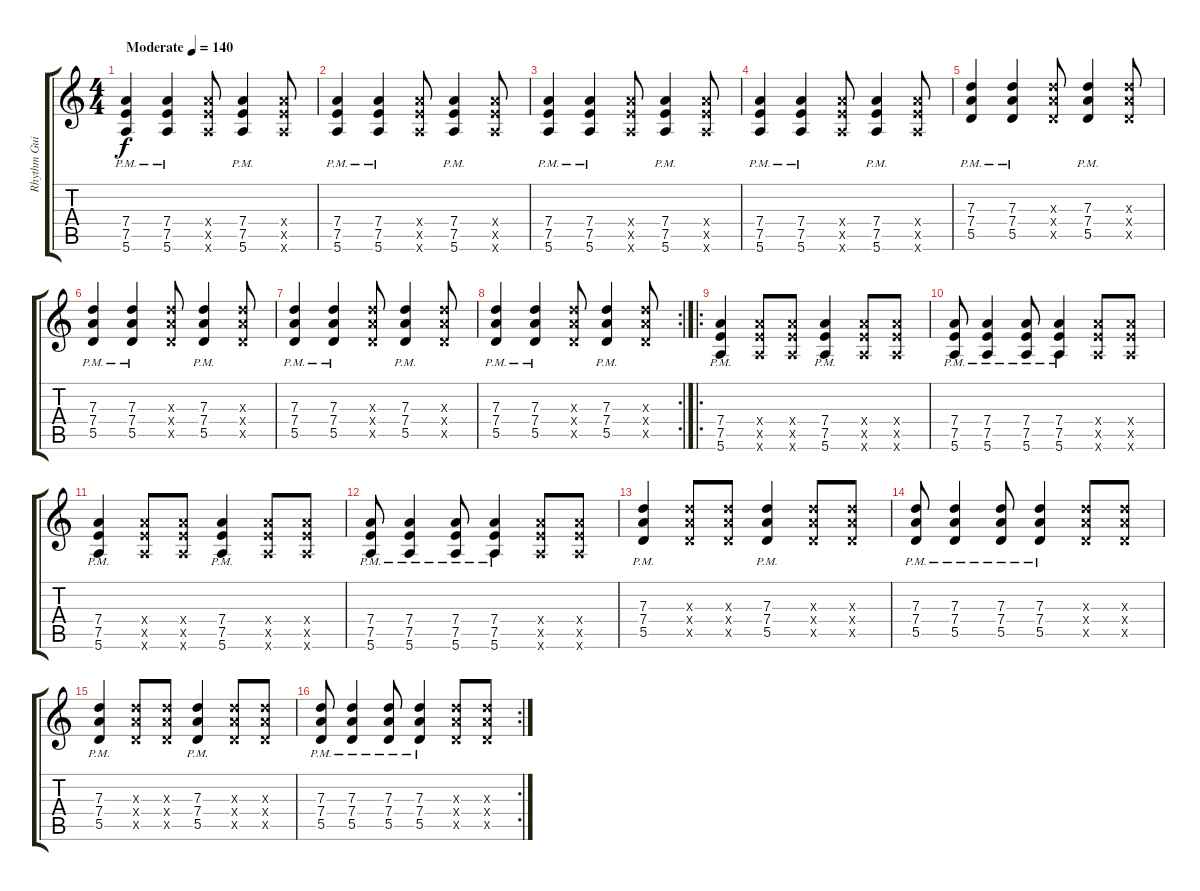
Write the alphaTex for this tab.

\track ("Rhythm Guitar" "Rhythm Gui") {instrument electricguitarmuted}
\staff {score tabs}
\tuning (E4 B3 G3 D3 A2 E2) {hide}
\ts (4 4)
\tempo (140 "Moderate")
\clef g2
\ks c
(7.4{pm} 7.5{pm} 5.6{pm}).4{dy f instrument electricguitarmuted} (7.4{pm} 7.5{pm} 5.6{pm}).4 (7.4{x} 7.5{x} 5.6{x}).8 (7.4{pm} 7.5{pm} 5.6{pm}).4 (7.4{x} 7.5{x} 5.6{x}).8 |
(7.4{pm} 7.5{pm} 5.6{pm}).4 (7.4{pm} 7.5{pm} 5.6{pm}).4 (7.4{x} 7.5{x} 5.6{x}).8 (7.4{pm} 7.5{pm} 5.6{pm}).4 (7.4{x} 7.5{x} 5.6{x}).8 |
(7.4{pm} 7.5{pm} 5.6{pm}).4 (7.4{pm} 7.5{pm} 5.6{pm}).4 (7.4{x} 7.5{x} 5.6{x}).8 (7.4{pm} 7.5{pm} 5.6{pm}).4 (7.4{x} 7.5{x} 5.6{x}).8 |
(7.4{pm} 7.5{pm} 5.6{pm}).4 (7.4{pm} 7.5{pm} 5.6{pm}).4 (7.4{x} 7.5{x} 5.6{x}).8 (7.4{pm} 7.5{pm} 5.6{pm}).4 (7.4{x} 7.5{x} 5.6{x}).8 |
(7.3{pm} 7.4{pm} 5.5{pm}).4 (7.3{pm} 7.4{pm} 5.5{pm}).4 (7.3{x} 7.4{x} 5.5{x}).8 (7.3{pm} 7.4{pm} 5.5{pm}).4 (7.3{x} 7.4{x} 5.5{x}).8 |
(7.3{pm} 7.4{pm} 5.5{pm}).4 (7.3{pm} 7.4{pm} 5.5{pm}).4 (7.3{x} 7.4{x} 5.5{x}).8 (7.3{pm} 7.4{pm} 5.5{pm}).4 (7.3{x} 7.4{x} 5.5{x}).8 |
(7.3{pm} 7.4{pm} 5.5{pm}).4 (7.3{pm} 7.4{pm} 5.5{pm}).4 (7.3{x} 7.4{x} 5.5{x}).8 (7.3{pm} 7.4{pm} 5.5{pm}).4 (7.3{x} 7.4{x} 5.5{x}).8 |
\rc 2
(7.3{pm} 7.4{pm} 5.5{pm}).4 (7.3{pm} 7.4{pm} 5.5{pm}).4 (7.3{x} 7.4{x} 5.5{x}).8 (7.3{pm} 7.4{pm} 5.5{pm}).4 (7.3{x} 7.4{x} 5.5{x}).8 |
\ro
(7.4{pm} 7.5{pm} 5.6{pm}).4 (7.4{x} 7.5{x} 5.6{x}).8 (7.4{x} 7.5{x} 5.6{x}).8 (7.4{pm} 7.5{pm} 5.6{pm}).4 (7.4{x} 7.5{x} 5.6{x}).8 (7.4{x} 7.5{x} 5.6{x}).8 |
(7.4{pm} 7.5{pm} 5.6{pm}).8 (7.4{pm} 7.5{pm} 5.6{pm}).4 (7.4{pm} 7.5{pm} 5.6{pm}).8 (7.4{pm} 7.5{pm} 5.6{pm}).4 (7.4{x} 7.5{x} 5.6{x}).8 (7.4{x} 7.5{x} 5.6{x}).8 |
(7.4{pm} 7.5{pm} 5.6{pm}).4 (7.4{x} 7.5{x} 5.6{x}).8 (7.4{x} 7.5{x} 5.6{x}).8 (7.4{pm} 7.5{pm} 5.6{pm}).4 (7.4{x} 7.5{x} 5.6{x}).8 (7.4{x} 7.5{x} 5.6{x}).8 |
(7.4{pm} 7.5{pm} 5.6{pm}).8 (7.4{pm} 7.5{pm} 5.6{pm}).4 (7.4{pm} 7.5{pm} 5.6{pm}).8 (7.4{pm} 7.5{pm} 5.6{pm}).4 (7.4{x} 7.5{x} 5.6{x}).8 (7.4{x} 7.5{x} 5.6{x}).8 |
(7.3{pm} 7.4{pm} 5.5{pm}).4 (7.3{x} 7.4{x} 5.5{x}).8 (7.3{x} 7.4{x} 5.5{x}).8 (7.3{pm} 7.4{pm} 5.5{pm}).4 (7.3{x} 7.4{x} 5.5{x}).8 (7.3{x} 7.4{x} 5.5{x}).8 |
(7.3{pm} 7.4{pm} 5.5{pm}).8 (7.3{pm} 7.4{pm} 5.5{pm}).4 (7.3{pm} 7.4{pm} 5.5{pm}).8 (7.3{pm} 7.4{pm} 5.5{pm}).4 (7.3{x} 7.4{x} 5.5{x}).8 (7.3{x} 7.4{x} 5.5{x}).8 |
(7.3{pm} 7.4{pm} 5.5{pm}).4 (7.3{x} 7.4{x} 5.5{x}).8 (7.3{x} 7.4{x} 5.5{x}).8 (7.3{pm} 7.4{pm} 5.5{pm}).4 (7.3{x} 7.4{x} 5.5{x}).8 (7.3{x} 7.4{x} 5.5{x}).8 |
\rc 2
(7.3{pm} 7.4{pm} 5.5{pm}).8 (7.3{pm} 7.4{pm} 5.5{pm}).4 (7.3{pm} 7.4{pm} 5.5{pm}).8 (7.3{pm} 7.4{pm} 5.5{pm}).4 (7.3{x} 7.4{x} 5.5{x}).8 (7.3{x} 7.4{x} 5.5{x}).8
